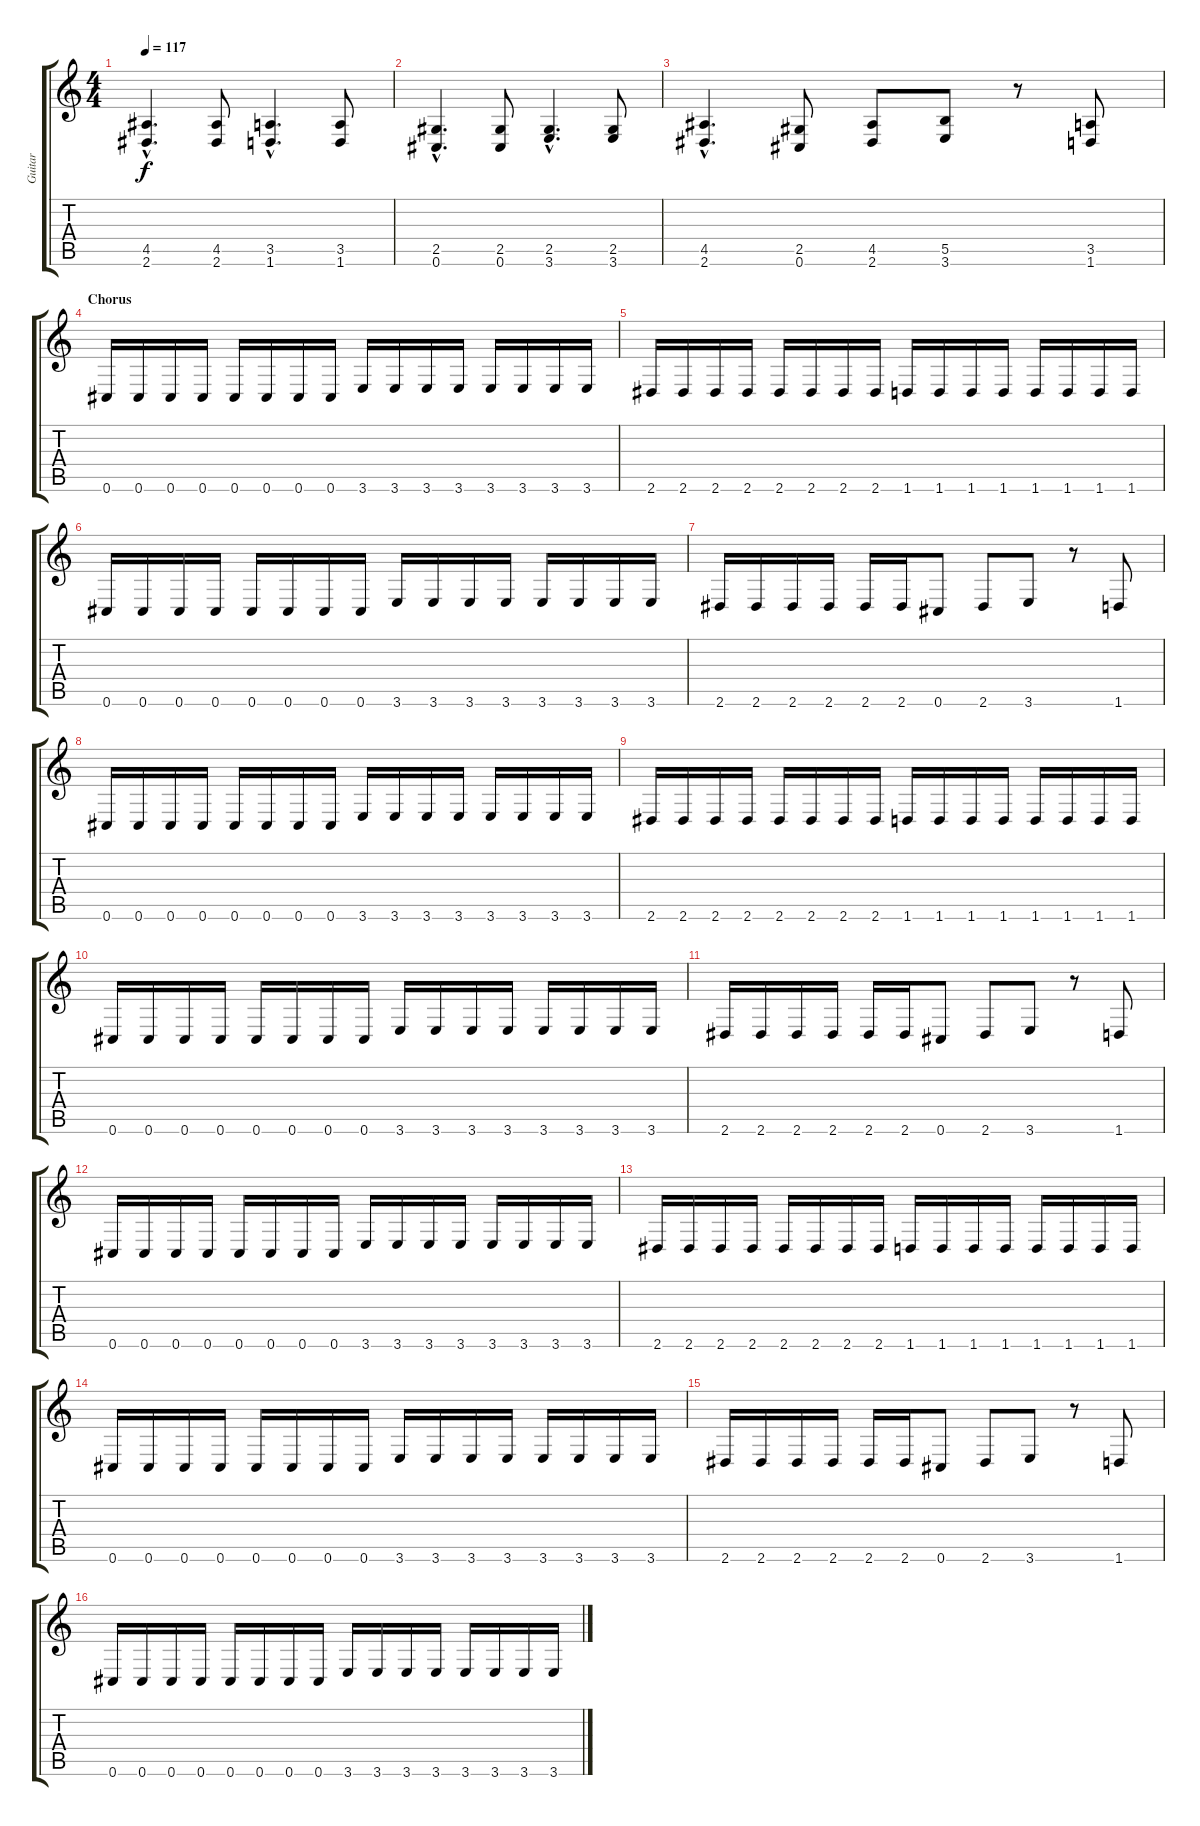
\track ("Guitar" "Guitar") {instrument distortionguitar}
\staff {score tabs}
\tuning (Db4 Ab3 E3 B2 Gb2 Db2) {hide}
\ts (4 4)
\tempo 117
\clef g2
\ks c
(4.5{hac} 2.6{hac}).4{d dy f} (4.5 2.6).8 (3.5{hac} 1.6{hac}).4{d} (3.5 1.6).8 |
(2.5{hac} 0.6{hac}).4{d} (2.5 0.6).8 (2.5{hac} 3.6{hac}).4{d} (2.5 3.6).8 |
(4.5{hac} 2.6{hac}).4{d} (2.5 0.6).8 (4.5 2.6).8 (5.5 3.6).8 r.8 (3.5 1.6).8 |
\section ("" "Chorus")
0.6.16 0.6.16 0.6.16 0.6.16 0.6.16 0.6.16 0.6.16 0.6.16 3.6.16 3.6.16 3.6.16 3.6.16 3.6.16 3.6.16 3.6.16 3.6.16 |
2.6.16 2.6.16 2.6.16 2.6.16 2.6.16 2.6.16 2.6.16 2.6.16 1.6.16 1.6.16 1.6.16 1.6.16 1.6.16 1.6.16 1.6.16 1.6.16 |
0.6.16 0.6.16 0.6.16 0.6.16 0.6.16 0.6.16 0.6.16 0.6.16 3.6.16 3.6.16 3.6.16 3.6.16 3.6.16 3.6.16 3.6.16 3.6.16 |
2.6.16 2.6.16 2.6.16 2.6.16 2.6.16 2.6.16 0.6.8 2.6.8 3.6.8 r.8 1.6.8 |
0.6.16 0.6.16 0.6.16 0.6.16 0.6.16 0.6.16 0.6.16 0.6.16 3.6.16 3.6.16 3.6.16 3.6.16 3.6.16 3.6.16 3.6.16 3.6.16 |
2.6.16 2.6.16 2.6.16 2.6.16 2.6.16 2.6.16 2.6.16 2.6.16 1.6.16 1.6.16 1.6.16 1.6.16 1.6.16 1.6.16 1.6.16 1.6.16 |
0.6.16 0.6.16 0.6.16 0.6.16 0.6.16 0.6.16 0.6.16 0.6.16 3.6.16 3.6.16 3.6.16 3.6.16 3.6.16 3.6.16 3.6.16 3.6.16 |
2.6.16 2.6.16 2.6.16 2.6.16 2.6.16 2.6.16 0.6.8 2.6.8 3.6.8 r.8 1.6.8 |
0.6.16 0.6.16 0.6.16 0.6.16 0.6.16 0.6.16 0.6.16 0.6.16 3.6.16 3.6.16 3.6.16 3.6.16 3.6.16 3.6.16 3.6.16 3.6.16 |
2.6.16 2.6.16 2.6.16 2.6.16 2.6.16 2.6.16 2.6.16 2.6.16 1.6.16 1.6.16 1.6.16 1.6.16 1.6.16 1.6.16 1.6.16 1.6.16 |
0.6.16 0.6.16 0.6.16 0.6.16 0.6.16 0.6.16 0.6.16 0.6.16 3.6.16 3.6.16 3.6.16 3.6.16 3.6.16 3.6.16 3.6.16 3.6.16 |
2.6.16 2.6.16 2.6.16 2.6.16 2.6.16 2.6.16 0.6.8 2.6.8 3.6.8 r.8 1.6.8 |
0.6.16 0.6.16 0.6.16 0.6.16 0.6.16 0.6.16 0.6.16 0.6.16 3.6.16 3.6.16 3.6.16 3.6.16 3.6.16 3.6.16 3.6.16 3.6.16
